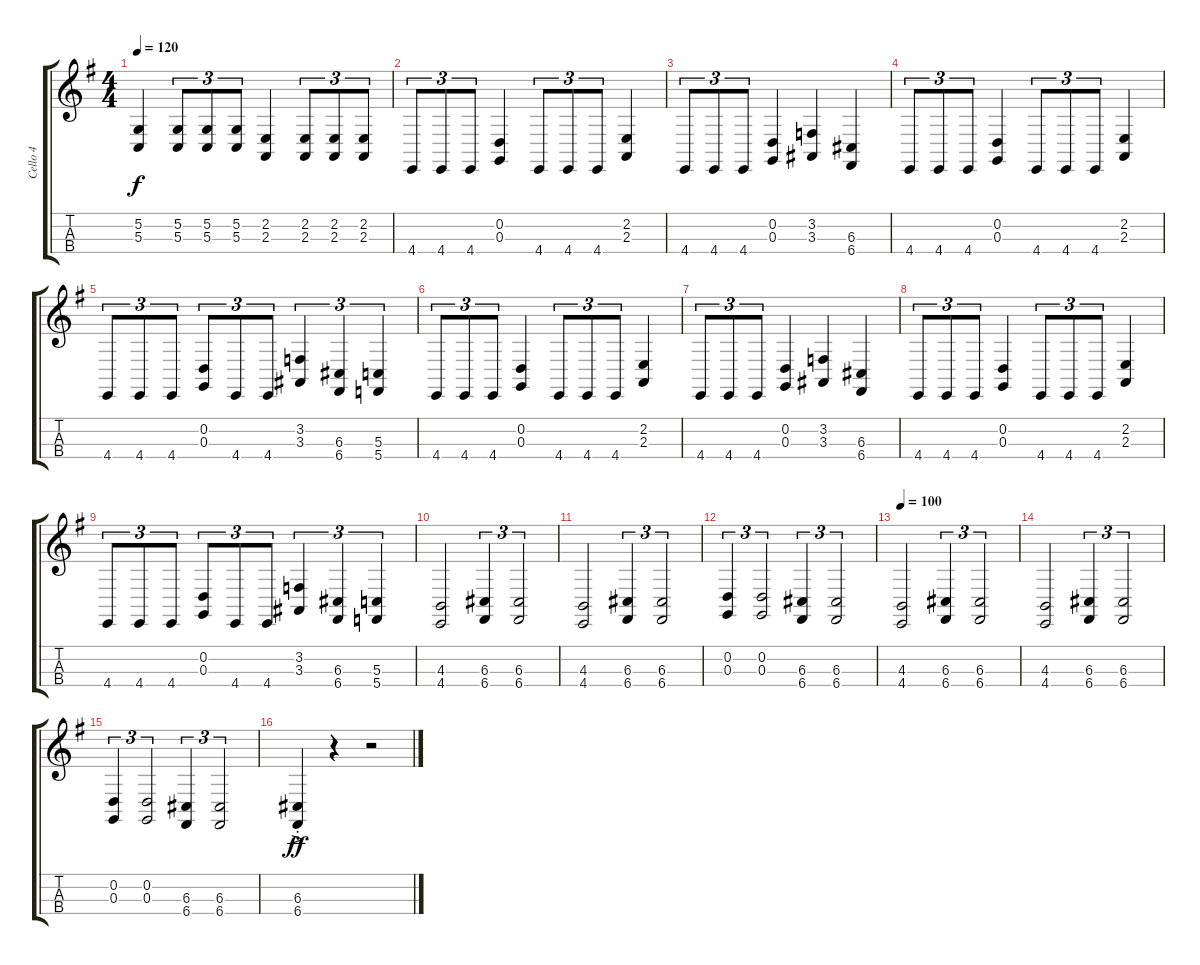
\track ("Cello 4" "Cello 4") {instrument cello}
\staff {score tabs}
\tuning (A3 D3 G2 C2) {hide}
\ts (4 4)
\tempo 120
\clef g2
\ks g
(5.2 5.3).4{dy f} (5.2 5.3).8{tu (3 2)} (5.2 5.3).8{tu (3 2)} (5.2 5.3).8{tu (3 2)} (2.2 2.3).4 (2.2 2.3).8{tu (3 2)} (2.2 2.3).8{tu (3 2)} (2.2 2.3).8{tu (3 2)} |
4.4.8{tu (3 2)} 4.4.8{tu (3 2)} 4.4.8{tu (3 2)} (0.2 0.3).4 4.4.8{tu (3 2)} 4.4.8{tu (3 2)} 4.4.8{tu (3 2)} (2.2 2.3).4 |
4.4.8{tu (3 2)} 4.4.8{tu (3 2)} 4.4.8{tu (3 2)} (0.2 0.3).4 (3.2 3.3).4 (6.3 6.4).4 |
4.4.8{tu (3 2)} 4.4.8{tu (3 2)} 4.4.8{tu (3 2)} (0.2 0.3).4 4.4.8{tu (3 2)} 4.4.8{tu (3 2)} 4.4.8{tu (3 2)} (2.2 2.3).4 |
4.4.8{tu (3 2)} 4.4.8{tu (3 2)} 4.4.8{tu (3 2)} (0.2 0.3).8{tu (3 2)} 4.4.8{tu (3 2)} 4.4.8{tu (3 2)} (3.2 3.3).4{tu (3 2)} (6.3 6.4).4{tu (3 2)} (5.3 5.4).4{tu (3 2)} |
4.4.8{tu (3 2)} 4.4.8{tu (3 2)} 4.4.8{tu (3 2)} (0.2 0.3).4 4.4.8{tu (3 2)} 4.4.8{tu (3 2)} 4.4.8{tu (3 2)} (2.2 2.3).4 |
4.4.8{tu (3 2)} 4.4.8{tu (3 2)} 4.4.8{tu (3 2)} (0.2 0.3).4 (3.2 3.3).4 (6.3 6.4).4 |
4.4.8{tu (3 2)} 4.4.8{tu (3 2)} 4.4.8{tu (3 2)} (0.2 0.3).4 4.4.8{tu (3 2)} 4.4.8{tu (3 2)} 4.4.8{tu (3 2)} (2.2 2.3).4 |
4.4.8{tu (3 2)} 4.4.8{tu (3 2)} 4.4.8{tu (3 2)} (0.2 0.3).8{tu (3 2)} 4.4.8{tu (3 2)} 4.4.8{tu (3 2)} (3.2 3.3).4{tu (3 2)} (6.3 6.4).4{tu (3 2)} (5.3 5.4).4{tu (3 2)} |
(4.3 4.4).2 (6.3 6.4).4{tu (3 2)} (6.3 6.4).2{tu (3 2)} |
(4.3 4.4).2 (6.3 6.4).4{tu (3 2)} (6.3 6.4).2{tu (3 2)} |
(0.2 0.3).4{tu (3 2)} (0.2 0.3).2{tu (3 2)} (6.3 6.4).4{tu (3 2)} (6.3 6.4).2{tu (3 2)} |
\tempo 100
(4.3 4.4).2 (6.3 6.4).4{tu (3 2)} (6.3 6.4).2{tu (3 2)} |
(4.3 4.4).2 (6.3 6.4).4{tu (3 2)} (6.3 6.4).2{tu (3 2)} |
(0.2 0.3).4{tu (3 2)} (0.2 0.3).2{tu (3 2)} (6.3 6.4).4{tu (3 2)} (6.3 6.4).2{tu (3 2)} |
(6.3{ac st} 6.4{ac st}).4{dy ff} r.4 r.2
